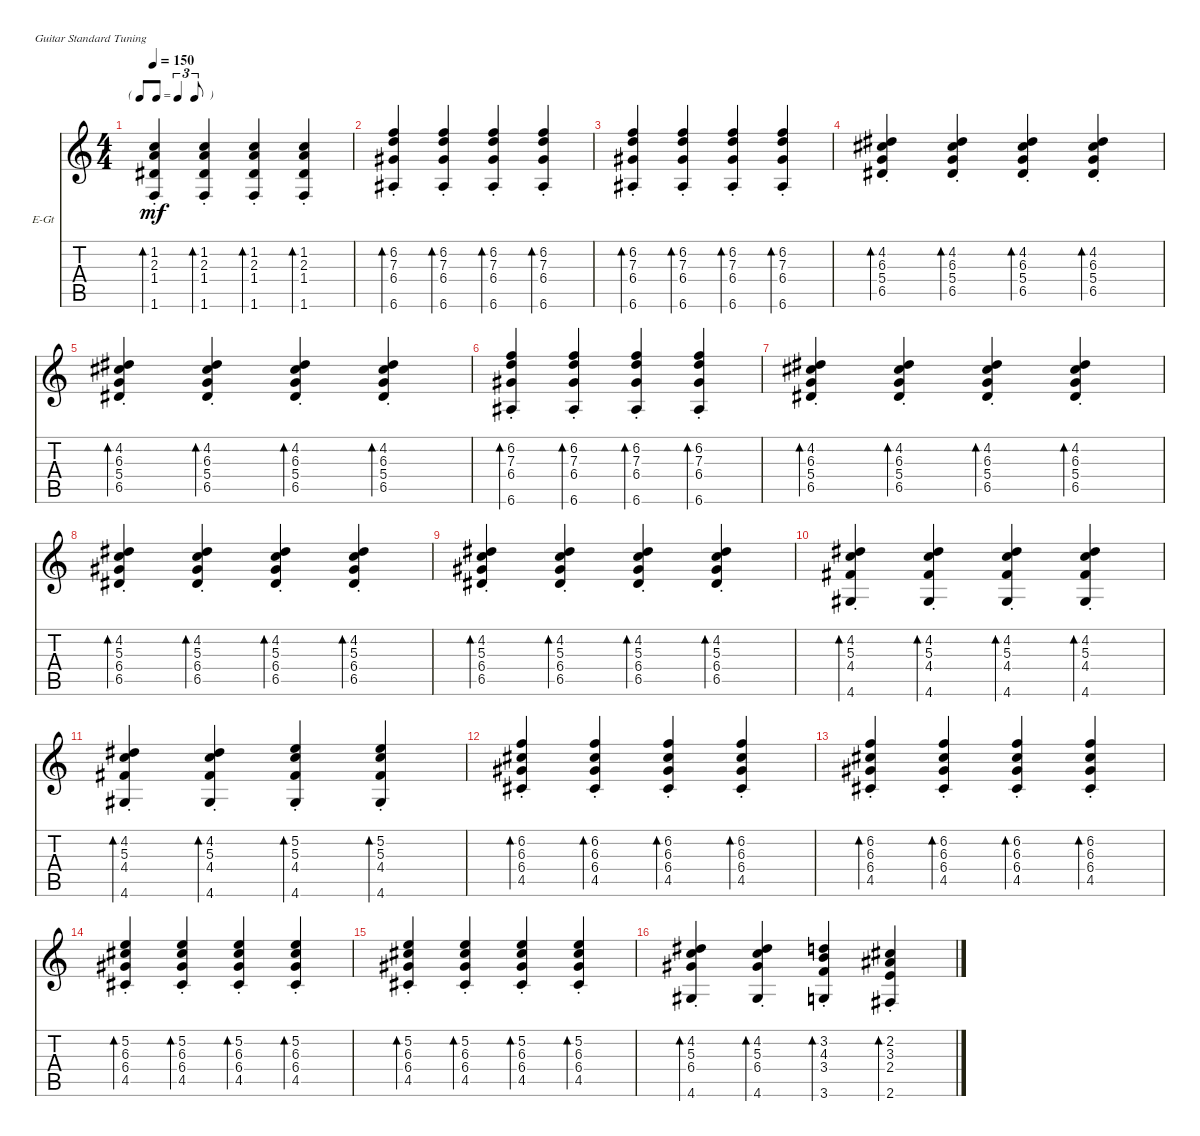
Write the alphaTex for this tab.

\defaultSystemsLayout 4
\bracketExtendMode nobrackets
\firstSystemTrackNameOrientation horizontal
\otherSystemsTrackNameOrientation horizontal
\track ("Electric Guitar" "E-Gt") {instrument electricguitarclean}
\staff {score tabs}
\tuning (E4 B3 G3 D3 A2 E2)
\ts (4 4)
\tf triplet8th
\tempo 150
\clef g2
\ks c
(1.6{st} 1.4{st} 2.3{st} 1.2{st}).4{bd 81 dy mf} (1.6{st} 1.4{st} 2.3{st} 1.2{st}).4{bd 81} (1.6{st} 1.4{st} 2.3{st} 1.2{st}).4{bd 81} (1.6{st} 1.4{st} 2.3{st} 1.2{st}).4{bd 81} |
(6.6{st} 6.4{st} 6.2{st} 7.3{st}).4{bd 81} (6.6{st} 6.4{st} 7.3{st} 6.2{st}).4{bd 81} (6.6{st} 6.4{st} 6.2{st} 7.3{st}).4{bd 81} (6.6{st} 6.4{st} 7.3{st} 6.2{st}).4{bd 81} |
(6.6{st} 6.4{st} 6.2{st} 7.3{st}).4{bd 81} (6.6{st} 6.4{st} 7.3{st} 6.2{st}).4{bd 81} (6.6{st} 6.4{st} 6.2{st} 7.3{st}).4{bd 81} (6.6{st} 6.4{st} 7.3{st} 6.2{st}).4{bd 81} |
(5.4{st} 4.2{st} 6.3{st} 6.5{st}).4{bd 81} (5.4{st} 6.3{st} 4.2{st} 6.5{st}).4{bd 81} (5.4{st} 4.2{st} 6.3{st} 6.5{st}).4{bd 81} (5.4{st} 6.3{st} 4.2{st} 6.5{st}).4{bd 81} |
(5.4{st} 4.2{st} 6.3{st} 6.5{st}).4{bd 81} (5.4{st} 6.3{st} 4.2{st} 6.5{st}).4{bd 81} (5.4{st} 4.2{st} 6.3{st} 6.5{st}).4{bd 81} (5.4{st} 6.3{st} 4.2{st} 6.5{st}).4{bd 81} |
(6.6{st} 6.4{st} 6.2{st} 7.3{st}).4{bd 81} (6.6{st} 6.4{st} 7.3{st} 6.2{st}).4{bd 81} (6.6{st} 6.4{st} 6.2{st} 7.3{st}).4{bd 81} (6.6{st} 6.4{st} 7.3{st} 6.2{st}).4{bd 81} |
(5.4{st} 4.2{st} 6.3{st} 6.5{st}).4{bd 81} (5.4{st} 6.3{st} 4.2{st} 6.5{st}).4{bd 81} (5.4{st} 4.2{st} 6.3{st} 6.5{st}).4{bd 81} (5.4{st} 6.3{st} 4.2{st} 6.5{st}).4{bd 81} |
(4.2{st} 5.3{st} 6.4{st} 6.5{st}).4{bd 81} (4.2{st} 5.3{st} 6.4{st} 6.5{st}).4{bd 81} (4.2{st} 5.3{st} 6.4{st} 6.5{st}).4{bd 81} (5.3{st} 6.4{st} 4.2{st} 6.5{st}).4{bd 81} |
(4.2{st} 5.3{st} 6.4{st} 6.5{st}).4{bd 81} (4.2{st} 5.3{st} 6.4{st} 6.5{st}).4{bd 81} (4.2{st} 5.3{st} 6.4{st} 6.5{st}).4{bd 81} (5.3{st} 6.4{st} 4.2{st} 6.5{st}).4{bd 81} |
(4.2{st} 5.3{st} 4.4{st} 4.6{st}).4{bd 81} (5.3{st} 4.4{st} 4.2{st} 4.6{st}).4{bd 81} (4.2{st} 5.3{st} 4.4{st} 4.6{st}).4{bd 81} (5.3{st} 4.4{st} 4.2{st} 4.6{st}).4{bd 81} |
(4.2{st} 5.3{st} 4.4{st} 4.6{st}).4{bd 81} (5.3{st} 4.4{st} 4.2{st} 4.6{st}).4{bd 81} (5.2{st} 5.3{st} 4.4{st} 4.6{st}).4{bd 81} (5.3{st} 4.4{st} 5.2{st} 4.6{st}).4{bd 81} |
(6.2{st} 6.3{st} 6.4{st} 4.5{st}).4{bd 81} (6.2{st} 6.3{st} 6.4{st} 4.5{st}).4{bd 81} (6.2{st} 6.3{st} 6.4{st} 4.5{st}).4{bd 81} (6.3{st} 6.4{st} 6.2{st} 4.5{st}).4{bd 81} |
(6.2{st} 6.3{st} 6.4{st} 4.5{st}).4{bd 81} (6.2{st} 6.3{st} 6.4{st} 4.5{st}).4{bd 81} (6.2{st} 6.3{st} 6.4{st} 4.5{st}).4{bd 81} (6.3{st} 6.4{st} 6.2{st} 4.5{st}).4{bd 81} |
(5.2{st} 6.3{st} 6.4{st} 4.5{st}).4{bd 81} (5.2{st} 6.3{st} 6.4{st} 4.5{st}).4{bd 81} (5.2{st} 6.3{st} 6.4{st} 4.5{st}).4{bd 81} (6.3{st} 6.4{st} 5.2{st} 4.5{st}).4{bd 81} |
(5.2{st} 6.3{st} 6.4{st} 4.5{st}).4{bd 81} (5.2{st} 6.3{st} 6.4{st} 4.5{st}).4{bd 81} (5.2{st} 6.3{st} 6.4{st} 4.5{st}).4{bd 81} (6.3{st} 6.4{st} 5.2{st} 4.5{st}).4{bd 81} |
(4.2{st} 5.3{st} 6.4{st} 4.6{st}).4{bd 81} (5.3{st} 6.4{st} 4.2{st} 4.6{st}).4{bd 81} (3.6{st} 3.4{st} 4.3{st} 3.2{st}).4{bd 81} (2.6{st} 2.4{st} 3.3{st} 2.2{st}).4{bd 81}
